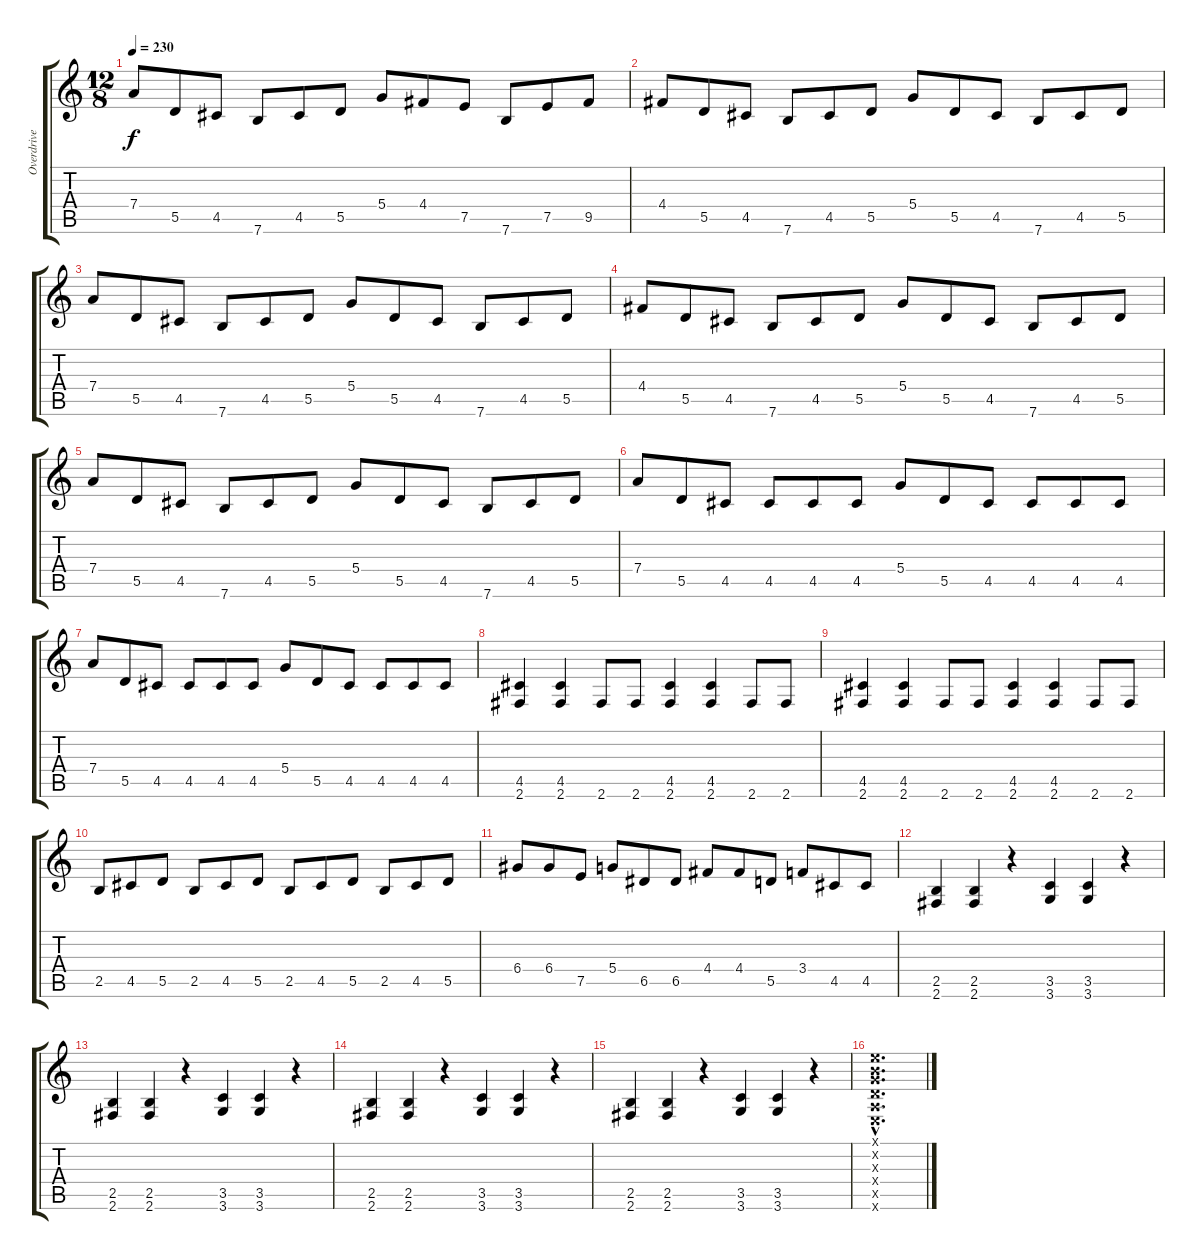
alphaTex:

\track ("Overdrive" "Overdrive") {instrument overdrivenguitar}
\staff {score tabs}
\tuning (E4 B3 G3 D3 A2 E2) {hide}
\ts (12 8)
\tempo 230
\clef g2
\ks c
7.4.8{dy f} 5.5.8 4.5.8 7.6.8 4.5.8 5.5.8 5.4.8 4.4.8 7.5.8 7.6.8 7.5.8 9.5.8 |
4.4.8 5.5.8 4.5.8 7.6.8 4.5.8 5.5.8 5.4.8 5.5.8 4.5.8 7.6.8 4.5.8 5.5.8 |
7.4.8 5.5.8 4.5.8 7.6.8 4.5.8 5.5.8 5.4.8 5.5.8 4.5.8 7.6.8 4.5.8 5.5.8 |
4.4.8 5.5.8 4.5.8 7.6.8 4.5.8 5.5.8 5.4.8 5.5.8 4.5.8 7.6.8 4.5.8 5.5.8 |
7.4.8 5.5.8 4.5.8 7.6.8 4.5.8 5.5.8 5.4.8 5.5.8 4.5.8 7.6.8 4.5.8 5.5.8 |
7.4.8 5.5.8 4.5.8 4.5.8 4.5.8 4.5.8 5.4.8 5.5.8 4.5.8 4.5.8 4.5.8 4.5.8 |
7.4.8 5.5.8 4.5.8 4.5.8 4.5.8 4.5.8 5.4.8 5.5.8 4.5.8 4.5.8 4.5.8 4.5.8 |
(4.5 2.6).4 (4.5 2.6).4 2.6.8 2.6.8 (4.5 2.6).4 (4.5 2.6).4 2.6.8 2.6.8 |
(4.5 2.6).4 (4.5 2.6).4 2.6.8 2.6.8 (4.5 2.6).4 (4.5 2.6).4 2.6.8 2.6.8 |
2.5.8 4.5.8 5.5.8 2.5.8 4.5.8 5.5.8 2.5.8 4.5.8 5.5.8 2.5.8 4.5.8 5.5.8 |
6.4.8 6.4.8 7.5.8 5.4.8 6.5.8 6.5.8 4.4.8 4.4.8 5.5.8 3.4.8 4.5.8 4.5.8 |
(2.5 2.6).4 (2.5 2.6).4 r.4 (3.5 3.6).4 (3.5 3.6).4 r.4 |
(2.5 2.6).4 (2.5 2.6).4 r.4 (3.5 3.6).4 (3.5 3.6).4 r.4 |
(2.5 2.6).4 (2.5 2.6).4 r.4 (3.5 3.6).4 (3.5 3.6).4 r.4 |
(2.5 2.6).4 (2.5 2.6).4 r.4 (3.5 3.6).4 (3.5 3.6).4 r.4 |
(0.1{hac x} 0.2{hac x} 0.3{hac x} 0.4{hac x} 0.5{hac x} 0.6{hac x}).1{d}
